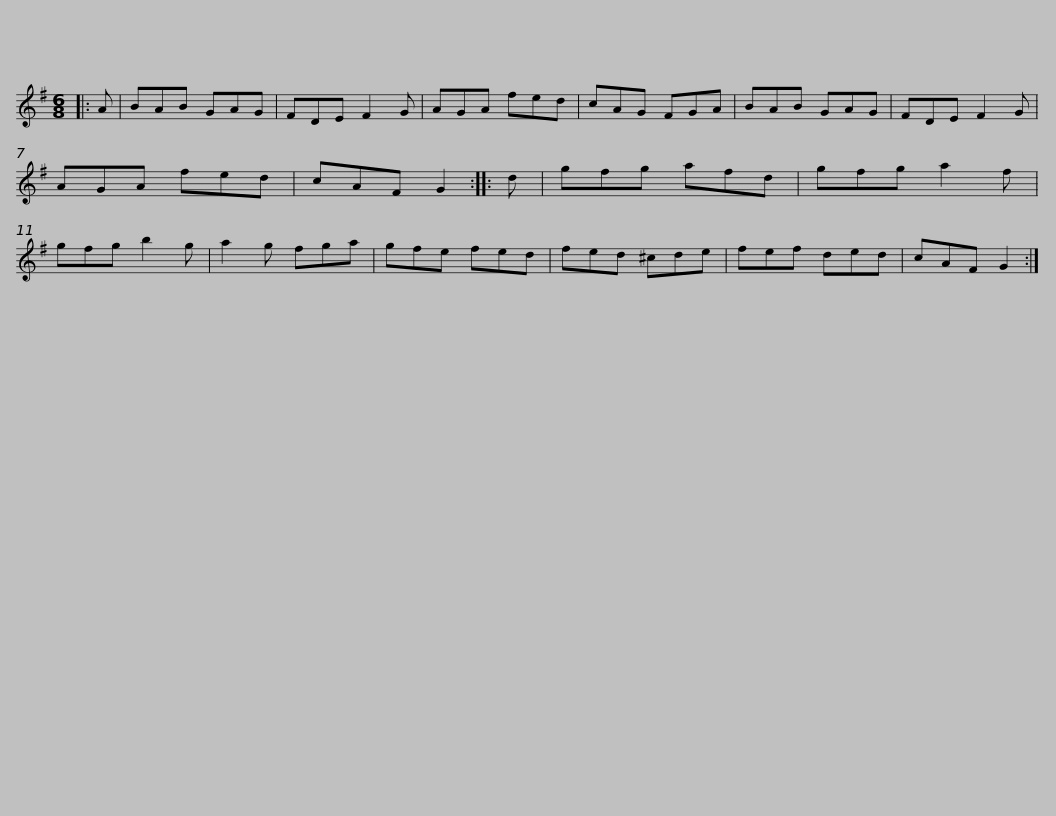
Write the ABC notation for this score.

X:1
L:1/8
M:6/8
I:linebreak $
K:G
V:1 treble
V:1
|: A | BAB GAG | FDE F2 G | AGA fed | cAG FGA | %5
 BAB GAG | FDE F2 G | AGA fed |$ cAF G2 :: d | %10
 gfg afd | gfg a2 f | gfg b2 g | a2 g fga | gfe fed | %15
 fed ^cde |$ fef ded | cAF G2 :| %18
